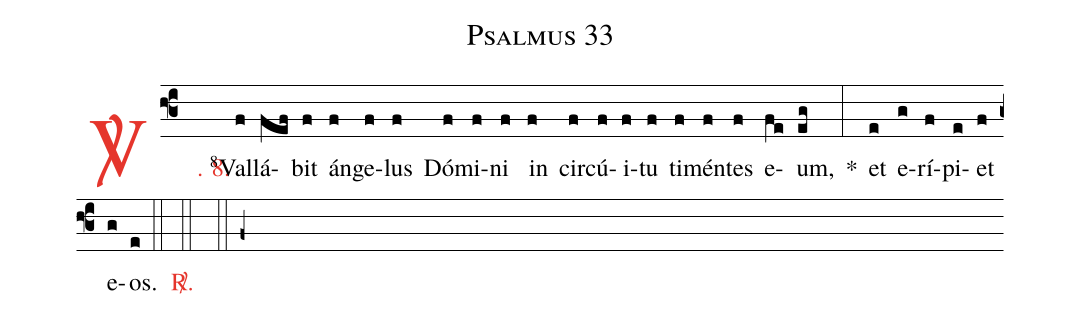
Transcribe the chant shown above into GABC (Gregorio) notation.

name: Psalmus 33;
%%
(f3)

<c><sp>V/</sp>. 8.</c>() <v>\VSup{8}</v>Val(f)lá(fef)bit(f) án(f)ge(f)lus(f) Dó(f)mi(f)ni(f) in(f) cir(f)cú(f)i(f)tu(f) ti(f)mén(f)tes(f) e(fe)um,(eg) *(:) et(e) e(g)rí(f)pi(e)et(f) e(g)os.(e)

(::)

<c><sp>R/</sp>.</c>(::)

(::)

(f+)
